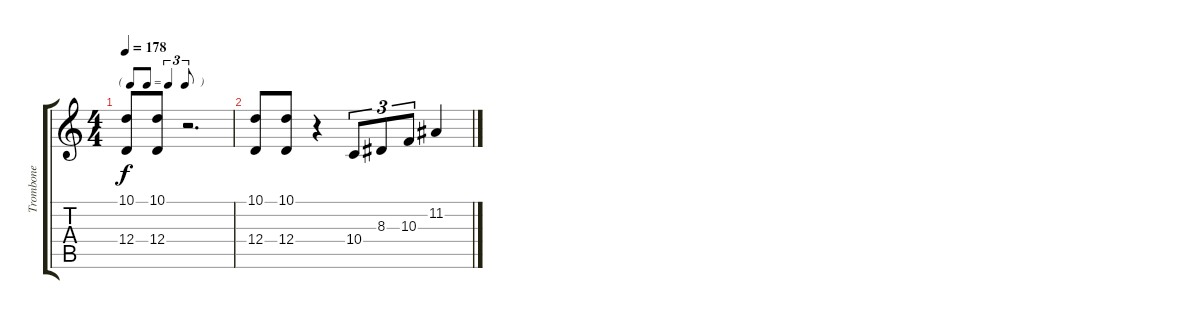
\track ("Trombone" "Trombone") {instrument trombone}
\staff {score tabs}
\tuning (E4 B3 G3 D3 A2 E2) {hide}
\ts (4 4)
\tf triplet8th
\tempo 178
\clef g2
\ks c
(10.1 12.4).8{dy f} (10.1 12.4).8 r.2{d} |
(10.1 12.4).8 (10.1 12.4).8 r.4 10.4.8{tu (3 2)} 8.3.8{tu (3 2)} 10.3.8{tu (3 2)} 11.2.4
